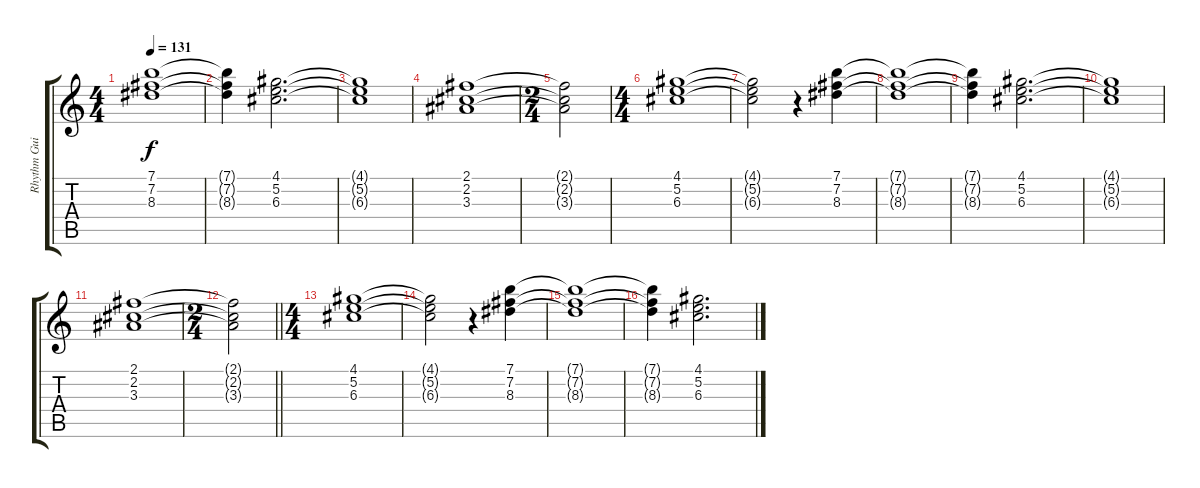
\track ("Rhythm Guitar" "Rhythm Gui") {instrument overdrivenguitar}
\staff {score tabs}
\tuning (E4 B3 G3 D3 A2 E2) {hide}
\ts (4 4)
\tempo 131
\clef g2
\ks c
(7.1{t} 7.2{t} 8.3{t}).1{dy f} |
(7.1{t} 7.2{t} 8.3{t}).4 (4.1 5.2 6.3).2{d} |
(4.1{t} 5.2{t} 6.3{t}).1 |
(2.1 2.2 3.3).1 |
\ts (2 4)
(2.1{t} 2.2{t} 3.3{t}).2 |
\ts (4 4)
(4.1 5.2 6.3).1 |
(4.1{t} 5.2{t} 6.3{t}).2 r.4 (7.1 7.2 8.3).4 |
(7.1{t} 7.2{t} 8.3{t}).1 |
(7.1{t} 7.2{t} 8.3{t}).4 (4.1 5.2 6.3).2{d} |
(4.1{t} 5.2{t} 6.3{t}).1 |
(2.1 2.2 3.3).1 |
\ts (2 4)
\barLineRight lightlight
(2.1{t} 2.2{t} 3.3{t}).2 |
\ts (4 4)
(4.1 5.2 6.3).1 |
(4.1{t} 5.2{t} 6.3{t}).2 r.4 (7.1 7.2 8.3).4 |
(7.1{t} 7.2{t} 8.3{t}).1 |
(7.1{t} 7.2{t} 8.3{t}).4 (4.1 5.2 6.3).2{d}
